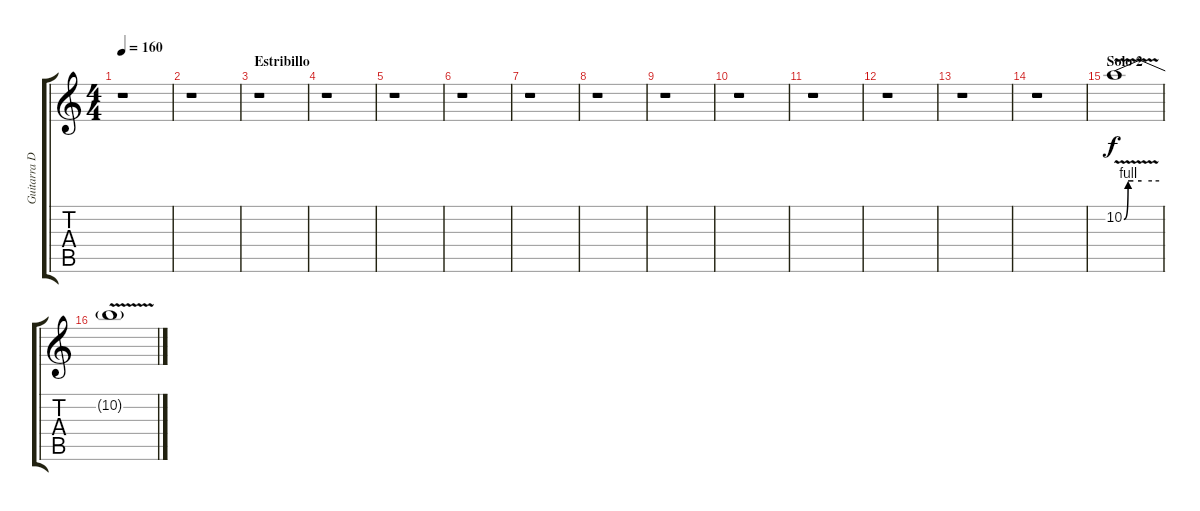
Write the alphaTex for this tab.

\track ("Guitarra Dist." "Guitarra D") {instrument overdrivenguitar}
\staff {score tabs}
\tuning (E4 B3 G3 D3 A2 E2) {hide}
\ts (4 4)
\tempo 160
\clef g2
\ks c
r.1{dy f} |
r.1 |
\section ("" "Estribillo")
r.1 |
r.1 |
r.1 |
r.1 |
r.1 |
r.1 |
r.1 |
r.1 |
r.1 |
r.1 |
r.1 |
r.1 |
\section ("" "Solo 2")
10.2{be (custom 0 0 7 4 16 4 30 4 60 4) v}.1 |
10.2{t}.1
